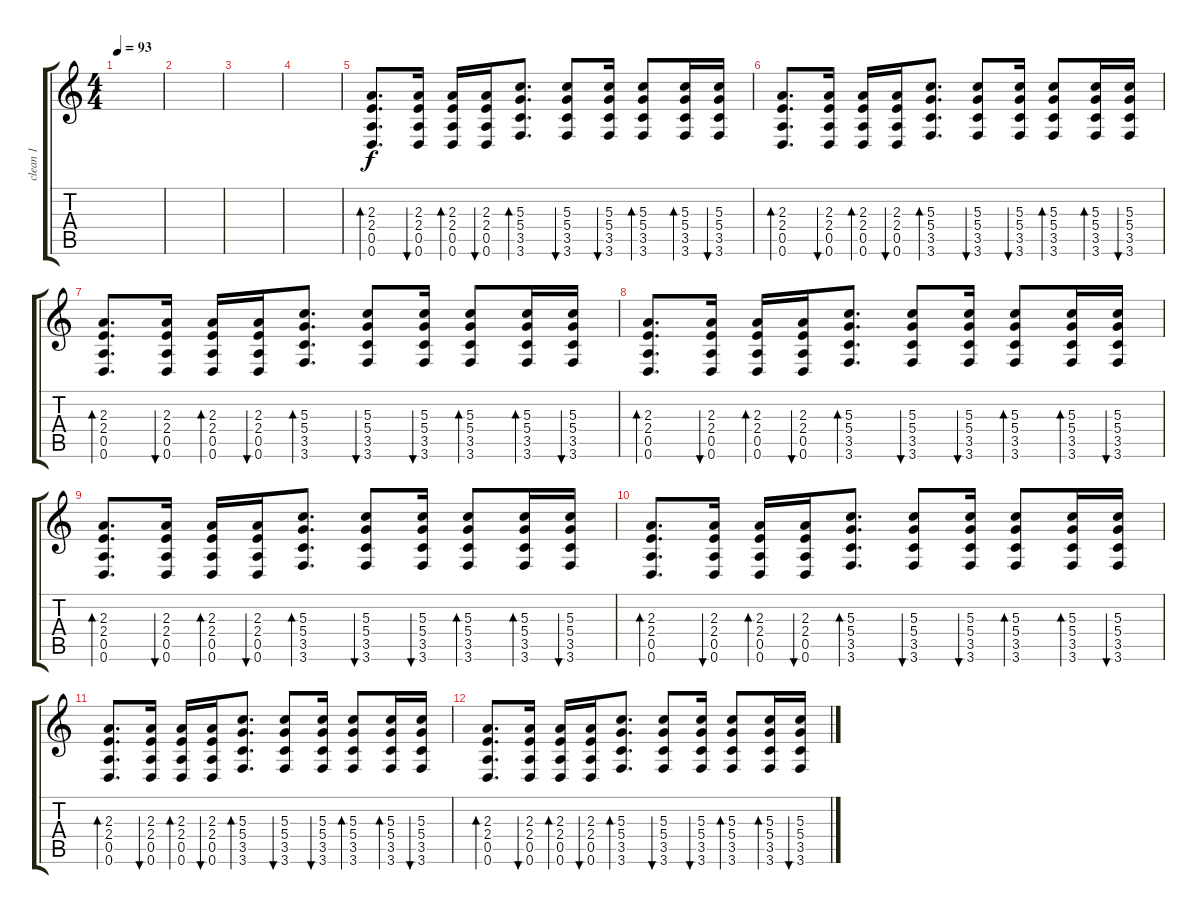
\track ("clean 1" "clean 1") {instrument acousticguitarsteel}
\staff {score tabs}
\tuning (E4 B3 G3 D3 A2 D2) {hide}
\ts (4 4)
\tempo 93
\clef g2
\ks c
|
|
|
|
(2.3 2.4 0.5 0.6).8{d bd 60} (2.3 2.4 0.5 0.6).16{bu 60} (2.3 2.4 0.5 0.6).16{bd 60} (2.3 2.4 0.5 0.6).16{bu 60} (5.3 5.4 3.5 3.6).8{d bd 60} (5.3 5.4 3.5 3.6).8{bu 60} (5.3 5.4 3.5 3.6).16{bu 60} (5.3 5.4 3.5 3.6).8{bd 60} (5.3 5.4 3.5 3.6).16{bd 60} (5.3 5.4 3.5 3.6).16{bu 60} |
(2.3 2.4 0.5 0.6).8{d bd 60} (2.3 2.4 0.5 0.6).16{bu 60} (2.3 2.4 0.5 0.6).16{bd 60} (2.3 2.4 0.5 0.6).16{bu 60} (5.3 5.4 3.5 3.6).8{d bd 60} (5.3 5.4 3.5 3.6).8{bu 60} (5.3 5.4 3.5 3.6).16{bu 60} (5.3 5.4 3.5 3.6).8{bd 60} (5.3 5.4 3.5 3.6).16{bd 60} (5.3 5.4 3.5 3.6).16{bu 60} |
(2.3 2.4 0.5 0.6).8{d bd 60} (2.3 2.4 0.5 0.6).16{bu 60} (2.3 2.4 0.5 0.6).16{bd 60} (2.3 2.4 0.5 0.6).16{bu 60} (5.3 5.4 3.5 3.6).8{d bd 60} (5.3 5.4 3.5 3.6).8{bu 60} (5.3 5.4 3.5 3.6).16{bu 60} (5.3 5.4 3.5 3.6).8{bd 60} (5.3 5.4 3.5 3.6).16{bd 60} (5.3 5.4 3.5 3.6).16{bu 60} |
(2.3 2.4 0.5 0.6).8{d bd 60} (2.3 2.4 0.5 0.6).16{bu 60} (2.3 2.4 0.5 0.6).16{bd 60} (2.3 2.4 0.5 0.6).16{bu 60} (5.3 5.4 3.5 3.6).8{d bd 60} (5.3 5.4 3.5 3.6).8{bu 60} (5.3 5.4 3.5 3.6).16{bu 60} (5.3 5.4 3.5 3.6).8{bd 60} (5.3 5.4 3.5 3.6).16{bd 60} (5.3 5.4 3.5 3.6).16{bu 60} |
(2.3 2.4 0.5 0.6).8{d bd 60} (2.3 2.4 0.5 0.6).16{bu 60} (2.3 2.4 0.5 0.6).16{bd 60} (2.3 2.4 0.5 0.6).16{bu 60} (5.3 5.4 3.5 3.6).8{d bd 60} (5.3 5.4 3.5 3.6).8{bu 60} (5.3 5.4 3.5 3.6).16{bu 60} (5.3 5.4 3.5 3.6).8{bd 60} (5.3 5.4 3.5 3.6).16{bd 60} (5.3 5.4 3.5 3.6).16{bu 60} |
(2.3 2.4 0.5 0.6).8{d bd 60} (2.3 2.4 0.5 0.6).16{bu 60} (2.3 2.4 0.5 0.6).16{bd 60} (2.3 2.4 0.5 0.6).16{bu 60} (5.3 5.4 3.5 3.6).8{d bd 60} (5.3 5.4 3.5 3.6).8{bu 60} (5.3 5.4 3.5 3.6).16{bu 60} (5.3 5.4 3.5 3.6).8{bd 60} (5.3 5.4 3.5 3.6).16{bd 60} (5.3 5.4 3.5 3.6).16{bu 60} |
(2.3 2.4 0.5 0.6).8{d bd 60} (2.3 2.4 0.5 0.6).16{bu 60} (2.3 2.4 0.5 0.6).16{bd 60} (2.3 2.4 0.5 0.6).16{bu 60} (5.3 5.4 3.5 3.6).8{d bd 60} (5.3 5.4 3.5 3.6).8{bu 60} (5.3 5.4 3.5 3.6).16{bu 60} (5.3 5.4 3.5 3.6).8{bd 60} (5.3 5.4 3.5 3.6).16{bd 60} (5.3 5.4 3.5 3.6).16{bu 60} |
(2.3 2.4 0.5 0.6).8{d bd 60} (2.3 2.4 0.5 0.6).16{bu 60} (2.3 2.4 0.5 0.6).16{bd 60} (2.3 2.4 0.5 0.6).16{bu 60} (5.3 5.4 3.5 3.6).8{d bd 60} (5.3 5.4 3.5 3.6).8{bu 60} (5.3 5.4 3.5 3.6).16{bu 60} (5.3 5.4 3.5 3.6).8{bd 60} (5.3 5.4 3.5 3.6).16{bd 60} (5.3 5.4 3.5 3.6).16{bu 60}
